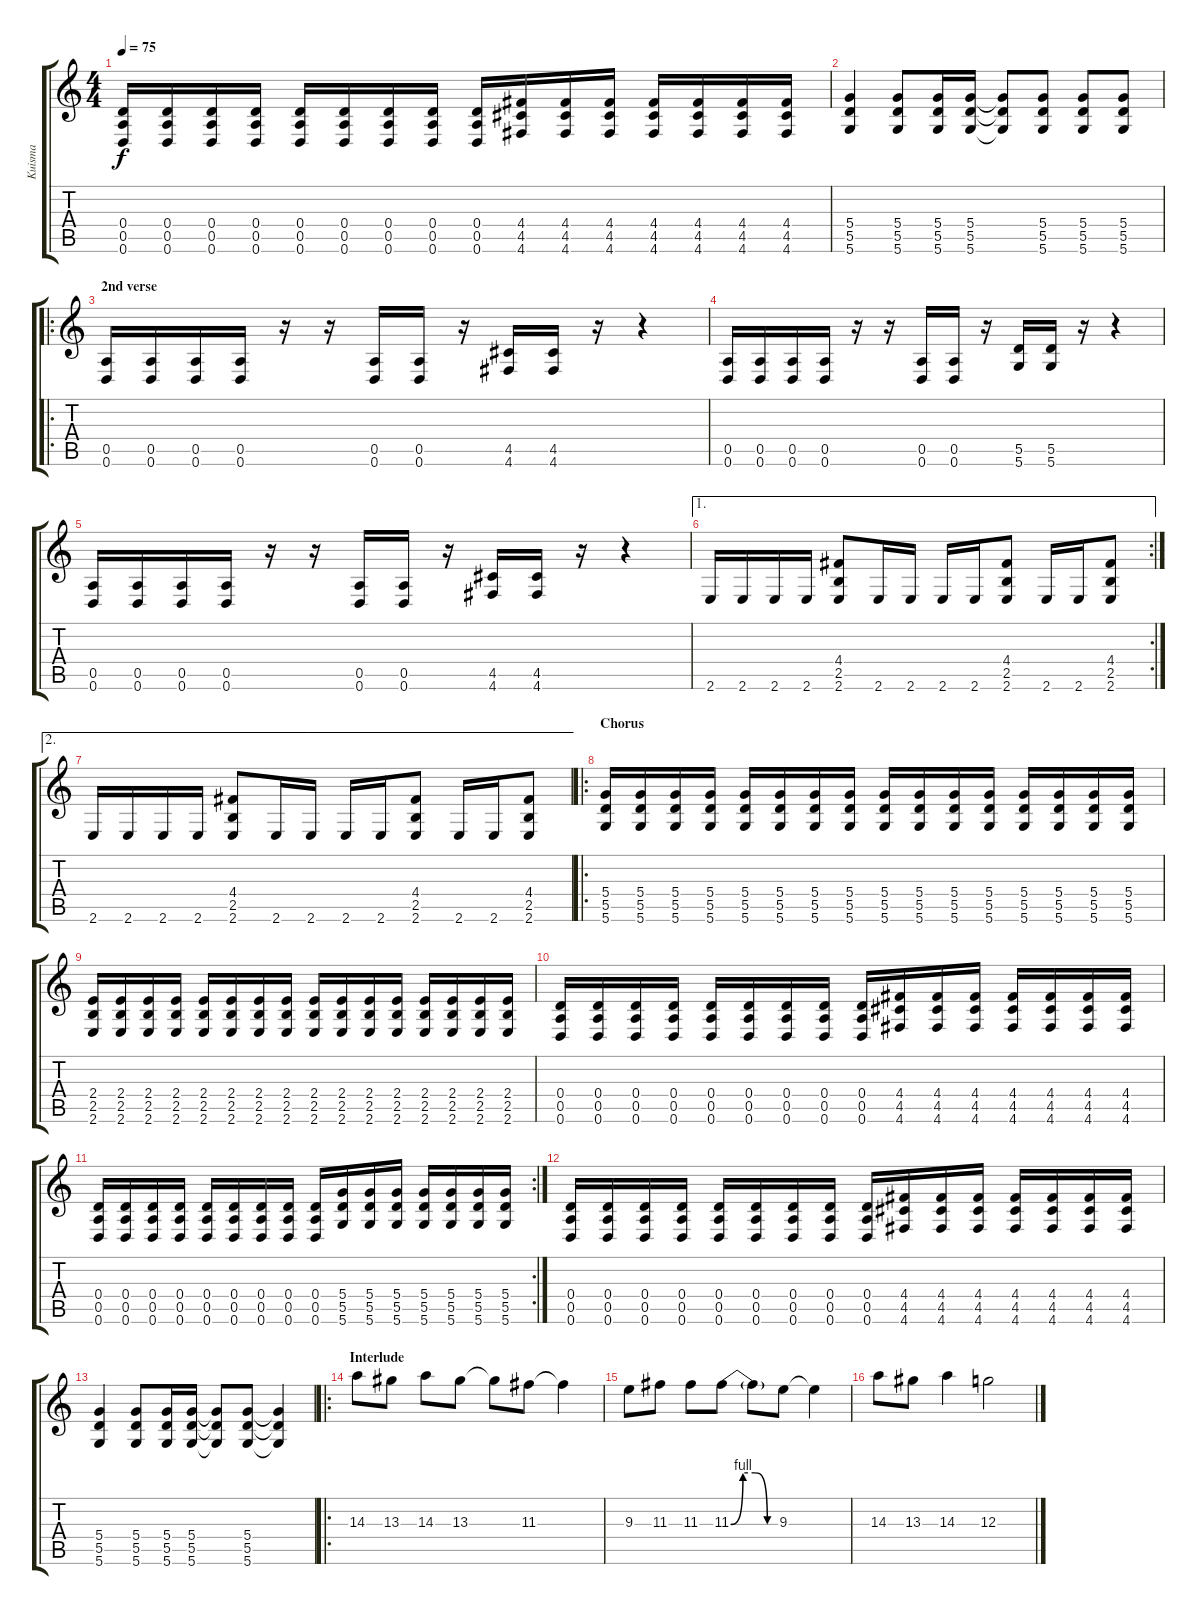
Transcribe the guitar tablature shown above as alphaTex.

\track ("Kuisma" "Kuisma") {instrument distortionguitar}
\staff {score tabs}
\tuning (E4 B3 G3 D3 A2 D2) {hide}
\ts (4 4)
\tempo 75
\clef g2
\ks c
(0.4 0.5 0.6).16{dy f} (0.4 0.5 0.6).16 (0.4 0.5 0.6).16 (0.4 0.5 0.6).16 (0.4 0.5 0.6).16 (0.4 0.5 0.6).16 (0.4 0.5 0.6).16 (0.4 0.5 0.6).16 (0.4 0.5 0.6).16 (4.4 4.5 4.6).16 (4.4 4.5 4.6).16 (4.4 4.5 4.6).16 (4.4 4.5 4.6).16 (4.4 4.5 4.6).16 (4.4 4.5 4.6).16 (4.4 4.5 4.6).16 |
(5.4 5.5 5.6).4 (5.4 5.5 5.6).8 (5.4 5.5 5.6).16 (5.4 5.5 5.6).16 (5.4{t} 5.5{t} 5.6{t}).8 (5.4 5.5 5.6).8 (5.4 5.5 5.6).8 (5.4 5.5 5.6).8 |
\ro
\section ("" "2nd verse")
(0.5 0.6).16 (0.5 0.6).16 (0.5 0.6).16 (0.5 0.6).16 r.16 r.16 (0.5 0.6).16 (0.5 0.6).16 r.16 (4.5 4.6).16 (4.5 4.6).16 r.16 r.4 |
(0.5 0.6).16 (0.5 0.6).16 (0.5 0.6).16 (0.5 0.6).16 r.16 r.16 (0.5 0.6).16 (0.5 0.6).16 r.16 (5.5 5.6).16 (5.5 5.6).16 r.16 r.4 |
(0.5 0.6).16 (0.5 0.6).16 (0.5 0.6).16 (0.5 0.6).16 r.16 r.16 (0.5 0.6).16 (0.5 0.6).16 r.16 (4.5 4.6).16 (4.5 4.6).16 r.16 r.4 |
\ae 1
\rc 2
2.6.16 2.6.16 2.6.16 2.6.16 (4.4 2.5 2.6).8 2.6.16 2.6.16 2.6.16 2.6.16 (4.4 2.5 2.6).8 2.6.16 2.6.16 (4.4 2.5 2.6).8 |
\ae 2
2.6.16 2.6.16 2.6.16 2.6.16 (4.4 2.5 2.6).8 2.6.16 2.6.16 2.6.16 2.6.16 (4.4 2.5 2.6).8 2.6.16 2.6.16 (4.4 2.5 2.6).8 |
\ro
\section ("" "Chorus")
(5.4 5.5 5.6).16 (5.4 5.5 5.6).16 (5.4 5.5 5.6).16 (5.4 5.5 5.6).16 (5.4 5.5 5.6).16 (5.4 5.5 5.6).16 (5.4 5.5 5.6).16 (5.4 5.5 5.6).16 (5.4 5.5 5.6).16 (5.4 5.5 5.6).16 (5.4 5.5 5.6).16 (5.4 5.5 5.6).16 (5.4 5.5 5.6).16 (5.4 5.5 5.6).16 (5.4 5.5 5.6).16 (5.4 5.5 5.6).16 |
(2.4 2.5 2.6).16 (2.4 2.5 2.6).16 (2.4 2.5 2.6).16 (2.4 2.5 2.6).16 (2.4 2.5 2.6).16 (2.4 2.5 2.6).16 (2.4 2.5 2.6).16 (2.4 2.5 2.6).16 (2.4 2.5 2.6).16 (2.4 2.5 2.6).16 (2.4 2.5 2.6).16 (2.4 2.5 2.6).16 (2.4 2.5 2.6).16 (2.4 2.5 2.6).16 (2.4 2.5 2.6).16 (2.4 2.5 2.6).16 |
(0.4 0.5 0.6).16 (0.4 0.5 0.6).16 (0.4 0.5 0.6).16 (0.4 0.5 0.6).16 (0.4 0.5 0.6).16 (0.4 0.5 0.6).16 (0.4 0.5 0.6).16 (0.4 0.5 0.6).16 (0.4 0.5 0.6).16 (4.4 4.5 4.6).16 (4.4 4.5 4.6).16 (4.4 4.5 4.6).16 (4.4 4.5 4.6).16 (4.4 4.5 4.6).16 (4.4 4.5 4.6).16 (4.4 4.5 4.6).16 |
\rc 2
(0.4 0.5 0.6).16 (0.4 0.5 0.6).16 (0.4 0.5 0.6).16 (0.4 0.5 0.6).16 (0.4 0.5 0.6).16 (0.4 0.5 0.6).16 (0.4 0.5 0.6).16 (0.4 0.5 0.6).16 (0.4 0.5 0.6).16 (5.4 5.5 5.6).16 (5.4 5.5 5.6).16 (5.4 5.5 5.6).16 (5.4 5.5 5.6).16 (5.4 5.5 5.6).16 (5.4 5.5 5.6).16 (5.4 5.5 5.6).16 |
(0.4 0.5 0.6).16 (0.4 0.5 0.6).16 (0.4 0.5 0.6).16 (0.4 0.5 0.6).16 (0.4 0.5 0.6).16 (0.4 0.5 0.6).16 (0.4 0.5 0.6).16 (0.4 0.5 0.6).16 (0.4 0.5 0.6).16 (4.4 4.5 4.6).16 (4.4 4.5 4.6).16 (4.4 4.5 4.6).16 (4.4 4.5 4.6).16 (4.4 4.5 4.6).16 (4.4 4.5 4.6).16 (4.4 4.5 4.6).16 |
(5.4 5.5 5.6).4 (5.4 5.5 5.6).8 (5.4 5.5 5.6).16 (5.4 5.5 5.6).16 (5.4{t} 5.5{t} 5.6{t}).8 (5.4 5.5 5.6).8 (5.4{t} 5.5{t} 5.6{t}).4 |
\ro
\section ("" "Interlude")
14.3.8{volume 15 balance 8} 13.3.8 14.3.8 13.3.8 13.3{t}.8 11.3.8 11.3{t}.4 |
9.3.8 11.3.8 11.3.8 11.3{be (custom 0 0 15 4 30 4 45 0 60 0)}.8 11.3{t}.8 9.3.8 9.3{t}.4 |
14.3.8 13.3.8 14.3.4 12.3.2
